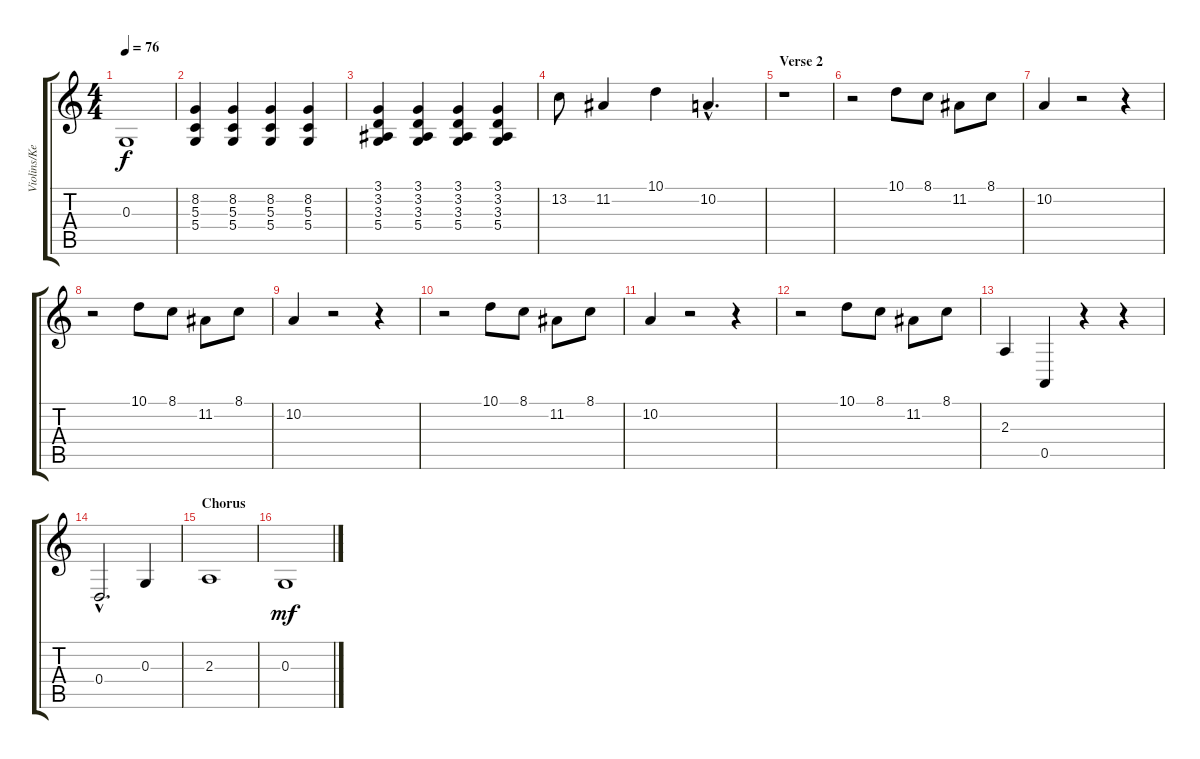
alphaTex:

\track ("Violins/Keys" "Violins/Ke") {instrument tremolostrings}
\staff {score tabs}
\tuning (E4 B3 G3 D3 A2 E2) {hide}
\ts (4 4)
\tempo 76
\clef g2
\ks c
0.3.1{dy f} |
(8.2 5.3 5.4).4{volume 10 instrument pizzicatostrings} (8.2 5.3 5.4).4 (8.2 5.3 5.4).4 (8.2 5.3 5.4).4 |
(3.1 3.2 3.3 5.4).4 (3.1 3.2 3.3 5.4).4 (3.1 3.2 3.3 5.4).4 (3.1 3.2 3.3 5.4).4 |
13.2.8{volume 13 instrument tremolostrings} 11.2.4 10.1.4 10.2{hac}.4{d} |
\section ("" "Verse 2")
r.1 |
r.2 10.1.8 8.1.8 11.2.8 8.1.8 |
10.2.4 r.2 r.4 |
r.2 10.1.8 8.1.8 11.2.8 8.1.8 |
10.2.4 r.2 r.4 |
r.2 10.1.8 8.1.8 11.2.8 8.1.8 |
10.2.4 r.2 r.4 |
r.2 10.1.8 8.1.8 11.2.8 8.1.8 |
2.3.4 0.5.4 r.4 r.4 |
0.4{hac}.2{d} 0.3.4 |
\section ("" "Chorus")
2.3.1 |
0.3.1{dy mf}
